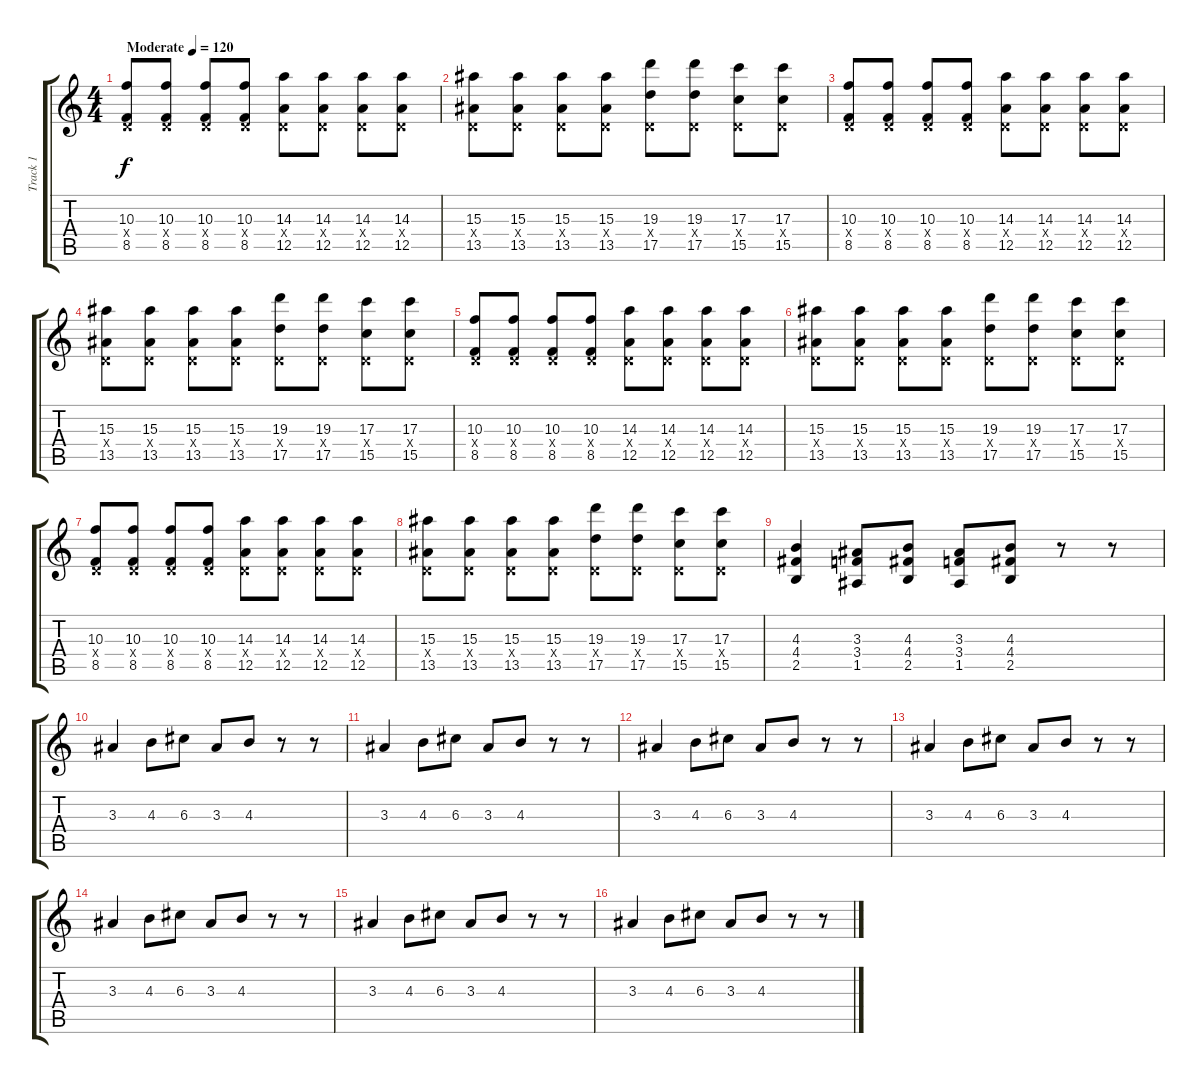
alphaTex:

\track ("Track 1" "Track 1") {instrument distortionguitar}
\staff {score tabs}
\tuning (E4 B3 G3 D3 A2 E2) {hide}
\ts (4 4)
\tempo (120 "Moderate")
\clef g2
\ks c
(10.3 0.4{x} 8.5).8{dy f instrument distortionguitar} (10.3 0.4{x} 8.5).8 (10.3 0.4{x} 8.5).8 (10.3 0.4{x} 8.5).8 (14.3 0.4{x} 12.5).8 (14.3 0.4{x} 12.5).8 (14.3 0.4{x} 12.5).8 (14.3 0.4{x} 12.5).8 |
(15.3 0.4{x} 13.5).8 (15.3 0.4{x} 13.5).8 (15.3 0.4{x} 13.5).8 (15.3 0.4{x} 13.5).8 (19.3 0.4{x} 17.5).8 (19.3 0.4{x} 17.5).8 (17.3 0.4{x} 15.5).8 (17.3 0.4{x} 15.5).8 |
(10.3 0.4{x} 8.5).8 (10.3 0.4{x} 8.5).8 (10.3 0.4{x} 8.5).8 (10.3 0.4{x} 8.5).8 (14.3 0.4{x} 12.5).8 (14.3 0.4{x} 12.5).8 (14.3 0.4{x} 12.5).8 (14.3 0.4{x} 12.5).8 |
(15.3 0.4{x} 13.5).8 (15.3 0.4{x} 13.5).8 (15.3 0.4{x} 13.5).8 (15.3 0.4{x} 13.5).8 (19.3 0.4{x} 17.5).8 (19.3 0.4{x} 17.5).8 (17.3 0.4{x} 15.5).8 (17.3 0.4{x} 15.5).8 |
(10.3 0.4{x} 8.5).8 (10.3 0.4{x} 8.5).8 (10.3 0.4{x} 8.5).8 (10.3 0.4{x} 8.5).8 (14.3 0.4{x} 12.5).8 (14.3 0.4{x} 12.5).8 (14.3 0.4{x} 12.5).8 (14.3 0.4{x} 12.5).8 |
(15.3 0.4{x} 13.5).8 (15.3 0.4{x} 13.5).8 (15.3 0.4{x} 13.5).8 (15.3 0.4{x} 13.5).8 (19.3 0.4{x} 17.5).8 (19.3 0.4{x} 17.5).8 (17.3 0.4{x} 15.5).8 (17.3 0.4{x} 15.5).8 |
(10.3 0.4{x} 8.5).8 (10.3 0.4{x} 8.5).8 (10.3 0.4{x} 8.5).8 (10.3 0.4{x} 8.5).8 (14.3 0.4{x} 12.5).8 (14.3 0.4{x} 12.5).8 (14.3 0.4{x} 12.5).8 (14.3 0.4{x} 12.5).8 |
(15.3 0.4{x} 13.5).8 (15.3 0.4{x} 13.5).8 (15.3 0.4{x} 13.5).8 (15.3 0.4{x} 13.5).8 (19.3 0.4{x} 17.5).8 (19.3 0.4{x} 17.5).8 (17.3 0.4{x} 15.5).8 (17.3 0.4{x} 15.5).8 |
(4.3 4.4 2.5).4 (3.3 3.4 1.5).8 (4.3 4.4 2.5).8 (3.3 3.4 1.5).8 (4.3 4.4 2.5).8 r.8 r.8 |
3.3.4 4.3.8 6.3.8 3.3.8 4.3.8 r.8 r.8 |
3.3.4 4.3.8 6.3.8 3.3.8 4.3.8 r.8 r.8 |
3.3.4 4.3.8 6.3.8 3.3.8 4.3.8 r.8 r.8 |
3.3.4 4.3.8 6.3.8 3.3.8 4.3.8 r.8 r.8 |
3.3.4 4.3.8 6.3.8 3.3.8 4.3.8 r.8 r.8 |
3.3.4 4.3.8 6.3.8 3.3.8 4.3.8 r.8 r.8 |
3.3.4 4.3.8 6.3.8 3.3.8 4.3.8 r.8 r.8
